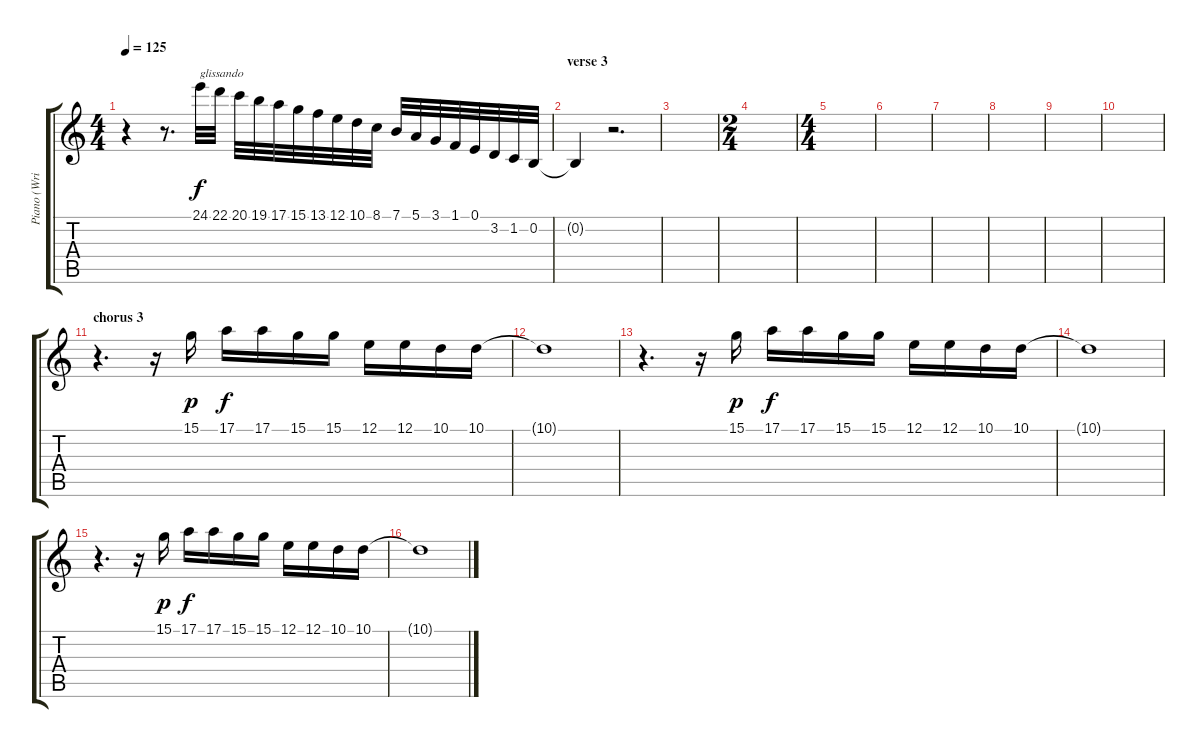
\track ("Piano (Wright)" "Piano (Wri") {instrument electricgrandpiano}
\staff {score tabs}
\tuning (E4 B3 G3 D3 A2 E2) {hide}
\ts (4 4)
\tempo 125
\clef g2
\ks c
r.4{dy f} r.8{d} 24.1.32{txt "glissando"} 22.1.32 20.1.32 19.1.32 17.1.32 15.1.32 13.1.32 12.1.32 10.1.32 8.1.32 7.1.32 5.1.32 3.1.32 1.1.32 0.1.32 3.2.32 1.2.32 0.2.32 |
\section ("" "verse 3")
0.2{t}.4 r.2{d} |
|
\ts (2 4)
|
\ts (4 4)
|
|
|
|
|
|
\section ("" "chorus 3")
r.4{d} r.16 15.1.16{dy p} 17.1.16{dy f} 17.1.16 15.1.16 15.1.16 12.1.16 12.1.16 10.1.16 10.1.16 |
10.1{t}.1 |
r.4{d} r.16 15.1.16{dy p} 17.1.16{dy f} 17.1.16 15.1.16 15.1.16 12.1.16 12.1.16 10.1.16 10.1.16 |
10.1{t}.1 |
r.4{d} r.16 15.1.16{dy p} 17.1.16{dy f} 17.1.16 15.1.16 15.1.16 12.1.16 12.1.16 10.1.16 10.1.16 |
10.1{t}.1
